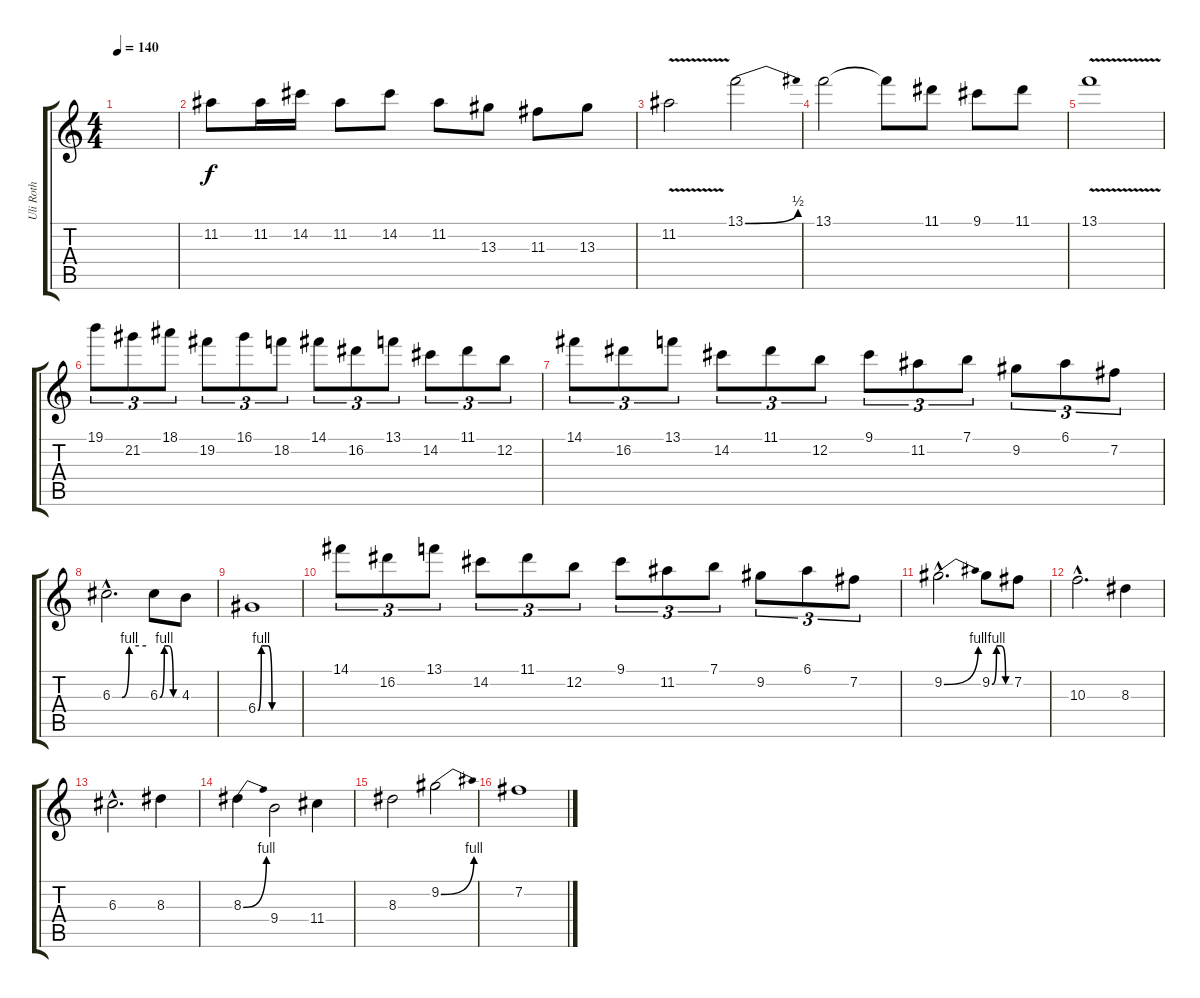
\track ("Uli Roth" "Uli Roth") {instrument overdrivenguitar}
\staff {score tabs}
\tuning (E4 B3 G3 D3 A2 E2) {hide}
\ts (4 4)
\tempo 140
\clef g2
\ks c
|
11.2.8{instrument distortionguitar} 11.2.16 14.2.16 11.2.8 14.2.8 11.2.8 13.3.8 11.3.8 13.3.8 |
11.2{v}.2 13.1{be (bend 0 0 60 2)}.2 |
13.1.2 13.1{t}.8 11.1.8 9.1.8 11.1.8 |
13.1{v}.1 |
19.1.8{tu (3 2)} 21.2.8{tu (3 2)} 18.1.8{tu (3 2)} 19.2.8{tu (3 2)} 16.1.8{tu (3 2)} 18.2.8{tu (3 2)} 14.1.8{tu (3 2)} 16.2.8{tu (3 2)} 13.1.8{tu (3 2)} 14.2.8{tu (3 2)} 11.1.8{tu (3 2)} 12.2.8{tu (3 2)} |
14.1.8{tu (3 2)} 16.2.8{tu (3 2)} 13.1.8{tu (3 2)} 14.2.8{tu (3 2)} 11.1.8{tu (3 2)} 12.2.8{tu (3 2)} 9.1.8{tu (3 2)} 11.2.8{tu (3 2)} 7.1.8{tu (3 2)} 9.2.8{tu (3 2)} 6.1.8{tu (3 2)} 7.2.8{tu (3 2)} |
6.3{be (custom 0 0 17 0 30 4 60 4) hac}.2{d} 6.3{be (custom 0 0 15 4 30 4 45 0 60 0)}.8 4.3.8 |
6.4{be (custom 0 0 5 4 15 4 21 0 45 0 60 0)}.1 |
14.1.8{tu (3 2)} 16.2.8{tu (3 2)} 13.1.8{tu (3 2)} 14.2.8{tu (3 2)} 11.1.8{tu (3 2)} 12.2.8{tu (3 2)} 9.1.8{tu (3 2)} 11.2.8{tu (3 2)} 7.1.8{tu (3 2)} 9.2.8{tu (3 2)} 6.1.8{tu (3 2)} 7.2.8{tu (3 2)} |
9.2{be (bend 0 0 60 4) hac}.2{d} 9.2{be (custom 0 0 15 4 30 4 45 0 60 0)}.8 7.2.8 |
10.3{hac}.2{d} 8.3.4 |
6.3{hac}.2{d} 8.3.4 |
8.3{be (bend 0 0 60 4)}.4 9.4.2 11.4.4 |
8.3.2 9.2{be (bend 0 0 60 4)}.2 |
7.2.1
